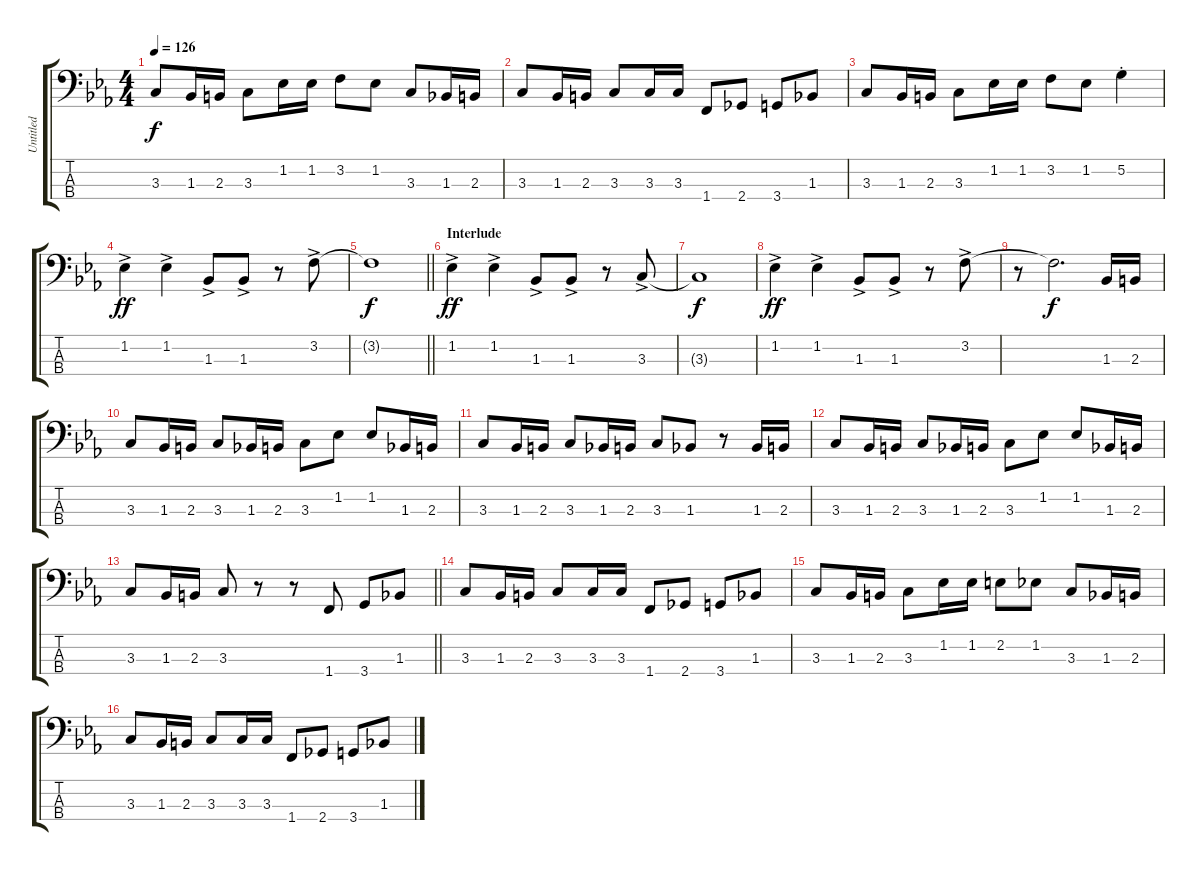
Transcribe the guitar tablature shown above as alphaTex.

\track ("Untitled" "Untitled") {instrument electricbassfinger}
\staff {score tabs}
\tuning (G2 D2 A1 E1) {hide}
\ts (4 4)
\tempo 126
\clef f4
\ks eb
3.3.8{dy f} 1.3.16 2.3.16 3.3.8 1.2.16 1.2.16 3.2.8 1.2.8 3.3.8 1.3.16 2.3.16 |
3.3.8 1.3.16 2.3.16 3.3.8 3.3.16 3.3.16 1.4.8 2.4.8 3.4.8 1.3.8 |
3.3.8 1.3.16 2.3.16 3.3.8 1.2.16 1.2.16 3.2.8 1.2.8 5.2{st}.4 |
1.2{ac}.4{dy ff} 1.2{ac}.4 1.3{ac}.8 1.3{ac}.8 r.8 3.2{ac}.8 |
\barLineRight lightlight
3.2{t}.1{dy f} |
\section ("" "Interlude")
1.2{ac}.4{dy ff} 1.2{ac}.4 1.3{ac}.8 1.3{ac}.8 r.8 3.3{ac}.8 |
3.3{t}.1{dy f} |
1.2{ac}.4{dy ff} 1.2{ac}.4 1.3{ac}.8 1.3{ac}.8 r.8 3.2{ac}.8 |
r.8 3.2{t}.2{d dy f} 1.3.16 2.3.16 |
3.3.8 1.3.16 2.3.16 3.3.8 1.3.16 2.3.16 3.3.8 1.2.8 1.2.8 1.3.16 2.3.16 |
3.3.8 1.3.16 2.3.16 3.3.8 1.3.16 2.3.16 3.3.8 1.3.8 r.8 1.3.16 2.3.16 |
3.3.8 1.3.16 2.3.16 3.3.8 1.3.16 2.3.16 3.3.8 1.2.8 1.2.8 1.3.16 2.3.16 |
\barLineRight lightlight
3.3.8 1.3.16 2.3.16 3.3.8 r.8 r.8 1.4.8 3.4.8 1.3.8 |
3.3.8 1.3.16 2.3.16 3.3.8 3.3.16 3.3.16 1.4.8 2.4.8 3.4.8 1.3.8 |
3.3.8 1.3.16 2.3.16 3.3.8 1.2.16 1.2.16 2.2.8 1.2.8 3.3.8 1.3.16 2.3.16 |
3.3.8 1.3.16 2.3.16 3.3.8 3.3.16 3.3.16 1.4.8 2.4.8 3.4.8 1.3.8
